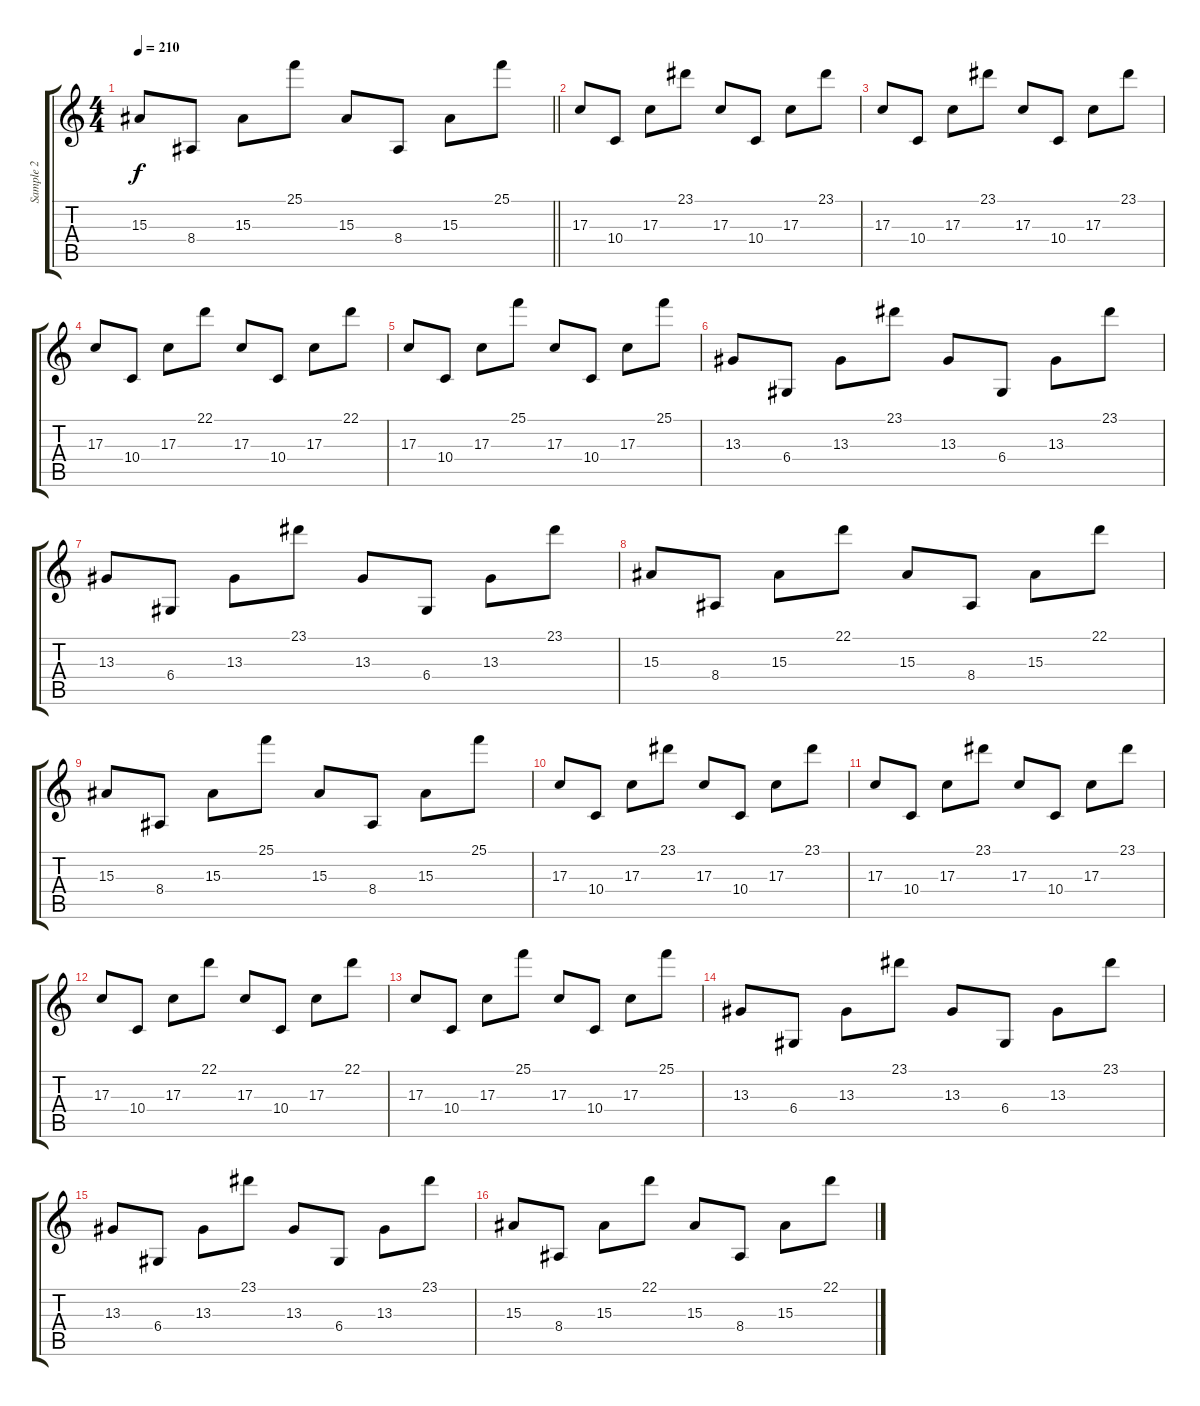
\track ("Sample 2" "Sample 2") {instrument lead3calliope}
\staff {score tabs}
\tuning (E4 B3 G3 D3 A2 E2) {hide}
\ts (4 4)
\tempo 210
\clef g2
\barLineRight lightlight
\ks c
15.3.8{dy f} 8.4.8 15.3.8 25.1.8 15.3.8 8.4.8 15.3.8 25.1.8 |
\section ("" " ")
17.3.8{volume 10 instrument lead2sawtooth} 10.4.8 17.3.8 23.1.8 17.3.8 10.4.8 17.3.8 23.1.8 |
17.3.8 10.4.8 17.3.8 23.1.8 17.3.8 10.4.8 17.3.8 23.1.8 |
17.3.8 10.4.8 17.3.8 22.1.8 17.3.8 10.4.8 17.3.8 22.1.8 |
17.3.8 10.4.8 17.3.8 25.1.8 17.3.8 10.4.8 17.3.8 25.1.8 |
13.3.8 6.4.8 13.3.8 23.1.8 13.3.8 6.4.8 13.3.8 23.1.8 |
13.3.8 6.4.8 13.3.8 23.1.8 13.3.8 6.4.8 13.3.8 23.1.8 |
15.3.8 8.4.8 15.3.8 22.1.8 15.3.8 8.4.8 15.3.8 22.1.8 |
15.3.8 8.4.8 15.3.8 25.1.8 15.3.8 8.4.8 15.3.8 25.1.8 |
17.3.8 10.4.8 17.3.8 23.1.8 17.3.8 10.4.8 17.3.8 23.1.8 |
17.3.8 10.4.8 17.3.8 23.1.8 17.3.8 10.4.8 17.3.8 23.1.8 |
17.3.8 10.4.8 17.3.8 22.1.8 17.3.8 10.4.8 17.3.8 22.1.8 |
17.3.8 10.4.8 17.3.8 25.1.8 17.3.8 10.4.8 17.3.8 25.1.8 |
13.3.8 6.4.8 13.3.8 23.1.8 13.3.8 6.4.8 13.3.8 23.1.8 |
13.3.8 6.4.8 13.3.8 23.1.8 13.3.8 6.4.8 13.3.8 23.1.8 |
15.3.8 8.4.8 15.3.8 22.1.8 15.3.8 8.4.8 15.3.8 22.1.8
